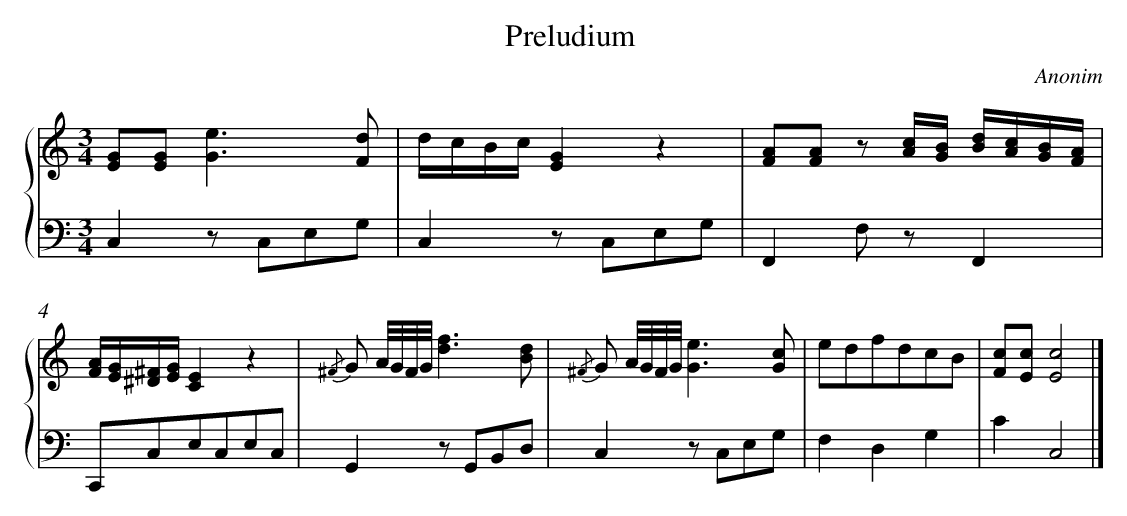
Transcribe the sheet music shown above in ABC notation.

X:1
T: Preludium
C: Anonim
L: 1/8
M: 3/4
%%staves {1 2}
V: 1 clef=treble
V: 2 clef=bass
K: C
[V:1] [GE][G2E2]<[e2G2][dF] |
[V:2] C,2z C,E,G, |
[V:1] d/c/B/c/[G2E2]z2 |
[V:2] C,2z C,E,G, |
[V:1] [AF][AF] z [c/A/][B/G/] [d/B/][c/A/][B/G/][A/F/] |
[V:2] F,,2F, zF,,2 |
[V:1] [A/F/][G/E/][^F/^D/][G/E/][E2C2]z2 |
[V:2] C,,C,E,C,E,C, |
[V:1] {/^F} G A//G//F//G//[f3d3][dB] |
[V:2] G,,2z G,,B,,D, |
[V:1] {/^F} G A//G//F//G//[e3G3][cG] |
[V:2] C,2z C,E,G, |
[V:1] edfdcB |
[V:2] F,2D,2G,2 |
[V:1] [cF][cE][c4E4] |]
[V:2] C2C,4 |]
